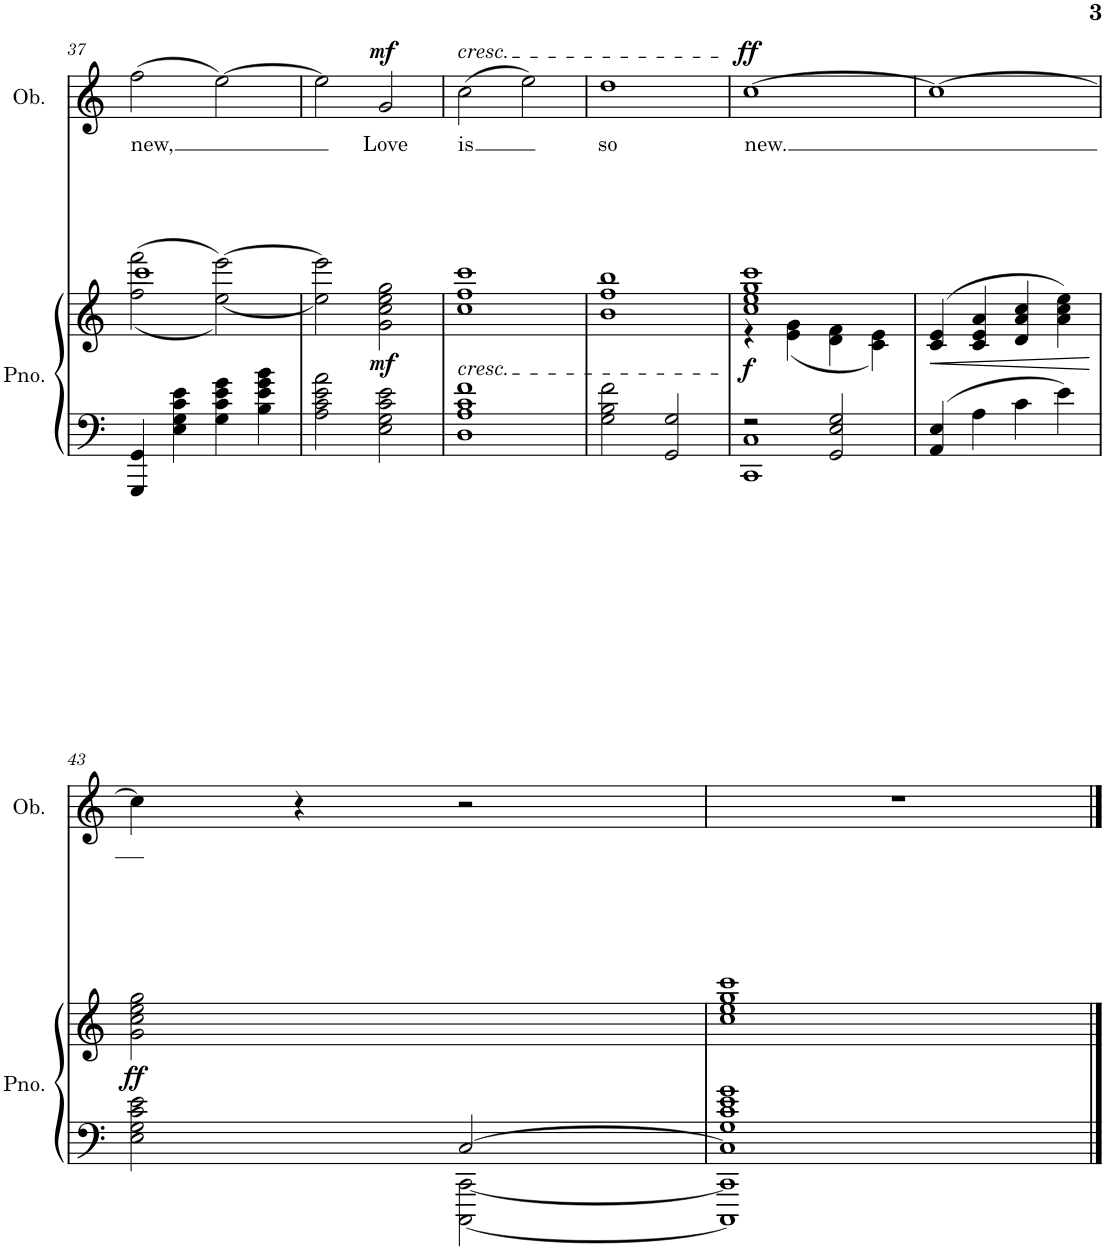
**kern	**kern	**dynam	**kern	**text	**dynam
*part2	*part2	*part2	*part1	*part1	*part1
*staff3	*staff2	*staff2/3	*staff1	*staff1	*staff1
*I"Piano	*	*	*I"Oboe	*	*
*I'Pno.	*	*	*I'Ob.	*	*
!!LO:PB:g=z
*clefF4	*clefG2	*	*clefG2	*	*
*k[]	*k[]	*	*k[]	*	*
*M2/2	*M2/2	*	*M2/2	*	*
=37	=37	=37	=37	=37	=37
*	*^	*	*	*	*
!	!	!	!	!	!LO:LY:b	!
4GGG/ 4GG/	1ccc	(>(2ff\ 2fff\	.	(2ff\	new,	.
4E\ 4G\ 4c\ 4e\	.	.	.	.	.	.
4G\ 4c\ 4e\ 4g\	.	[2ee\ [>2eee\))	.	[2ee\)	.	.
4B\ 4e\ 4g\ 4b\	.	.	.	.	.	.
*	*v	*v	*	*	*	*
=38	=38	=38	=38	=38	=38
2A\ 2c\ 2e\ 2a\	2ee\] 2eee\]	.	2ee\]	.	.
!	!	!LO:DY:b	!	!LO:LY:b	!LO:DY:a
2E\ 2G\ 2c\ 2e\	2g\ 2cc\ 2ee\ 2gg\	mf	2g/	Love	mf
=39	=39	=39	=39	=39	=39
!	!	!	!LO:TX:a:i:t=cresc.	!	!
!	!LO:TX:b:i:t=cresc.	!	!	!	!
!	!	!	!	!LO:LY:b	!
1D 1A 1c 1f	1cc 1ff 1ccc	.	(2cc\	is	.
.	.	.	2ee\)	.	.
=40	=40	=40	=40	=40	=40
!	!	!	!	!LO:LY:b	!
2G\ 2B\ 2f\	1b 1ff 1bb	.	1dd	so	.
2GG/ 2G/	.	.	.	.	.
=41	=41	=41	=41	=41	=41
*^	*^	*	*	*	*
!	!	!	!	!LO:DY:b	!	!LO:LY:b	!LO:DY:a
2r	1CC 1C	1cc 1ee 1gg 1ccc	4r	f	[1cc	new.	ff
.	.	.	(4e\ 4g\	.	.	.	.
2GG/ 2E/ 2G/	.	.	4d\ 4f\	.	.	.	.
.	.	.	4c\ 4e\)	.	.	.	.
*v	*v	*	*	*	*	*	*
=42	=42	=42	=42	=42	=42	=42
!	!	!	!LO:HP:b	!	!	!
*	*v	*v	*	*	*	*
4AA/ 4E/	(4c/ 4e/	<	1cc_	.	.
4A\	4c/ 4e/ 4a/	.	.	.	.
4c\	4d/ 4a/ 4cc/	.	.	.	.
4e\	4a\ 4cc\ 4ee\)	.	.	.	.
.	.	[	.	.	.
!!LO:LB:g=z
=43	=43	=43	=43	=43	=43
*^	*	*	*	*	*
!	!	!	!LO:DY:b	!	!	!
2E\ 2G\ 2c\ 2e\	2ryy	2g\ 2cc\ 2ee\ 2gg\	ff	4cc\]	.	.
.	.	.	.	4r	.	.
[2C/	[2CCC\ [2CC\	2ryy	.	2r	.	.
=44	=44	=44	=44	=44	=44	=44
1C] 1G 1c 1e 1g	1CCC] 1CC]	1cc 1ee 1gg 1ccc	.	1r	.	.
*v	*v	*	*	*	*	*
==	==	==	==	==	==
*-	*-	*-	*-	*-	*-
